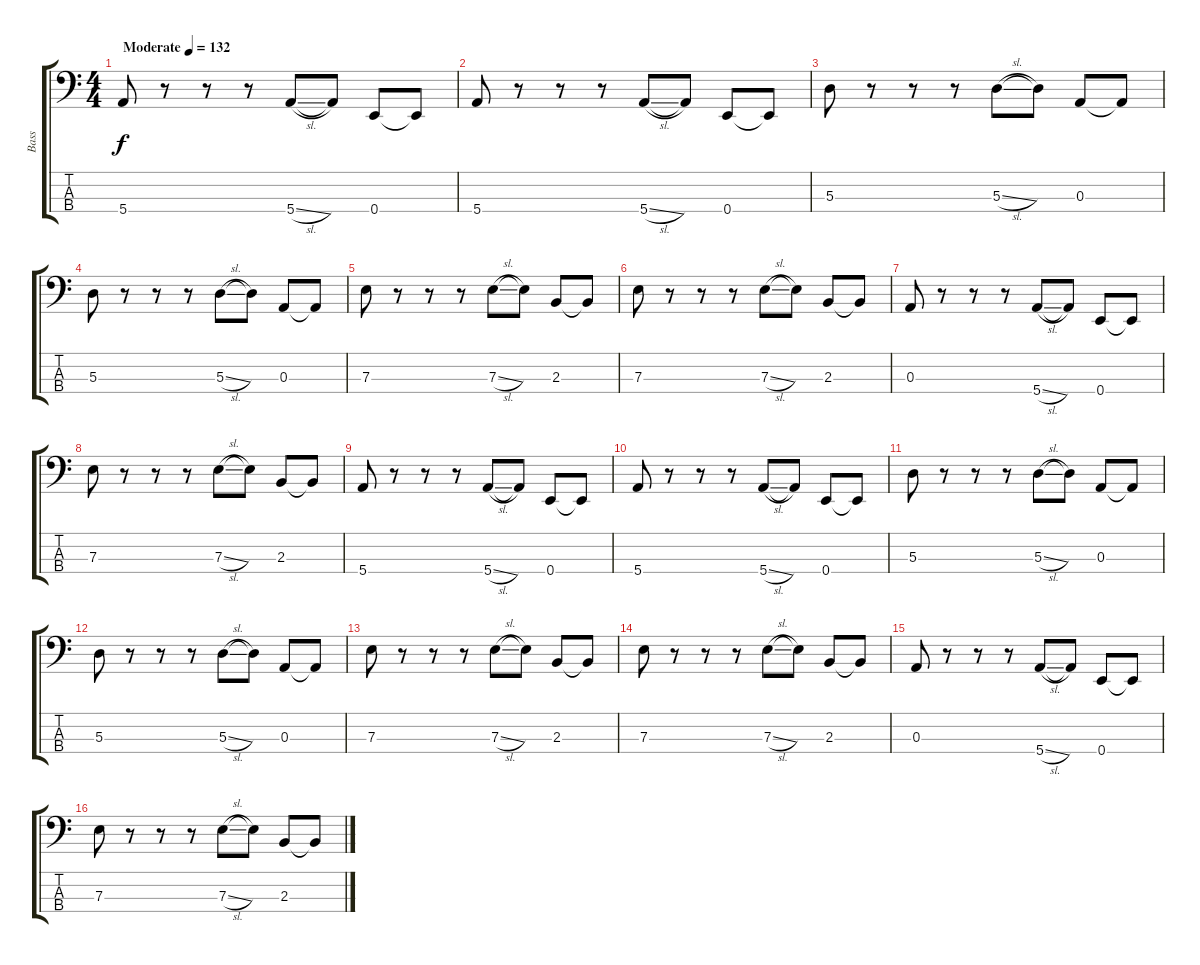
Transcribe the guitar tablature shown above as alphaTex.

\track ("Bass" "Bass") {instrument electricbassfinger}
\staff {score tabs}
\tuning (G2 D2 A1 E1) {hide}
\ts (4 4)
\tempo (132 "Moderate")
\clef f4
\ks c
5.4.8{dy f instrument electricbassfinger} r.8 r.8 r.8 5.4{sl}.8 5.4{t}.8 0.4.8 0.4{t}.8 |
5.4.8 r.8 r.8 r.8 5.4{sl}.8 5.4{t}.8 0.4.8 0.4{t}.8 |
5.3.8 r.8 r.8 r.8 5.3{sl}.8 5.3{t}.8 0.3.8 0.3{t}.8 |
5.3.8 r.8 r.8 r.8 5.3{sl}.8 5.3{t}.8 0.3.8 0.3{t}.8 |
7.3.8 r.8 r.8 r.8 7.3{sl}.8 7.3{t}.8 2.3.8 2.3{t}.8 |
7.3.8 r.8 r.8 r.8 7.3{sl}.8 7.3{t}.8 2.3.8 2.3{t}.8 |
0.3.8 r.8 r.8 r.8 5.4{sl}.8 5.4{t}.8 0.4.8 0.4{t}.8 |
7.3.8 r.8 r.8 r.8 7.3{sl}.8 7.3{t}.8 2.3.8 2.3{t}.8 |
5.4.8 r.8 r.8 r.8 5.4{sl}.8 5.4{t}.8 0.4.8 0.4{t}.8 |
5.4.8 r.8 r.8 r.8 5.4{sl}.8 5.4{t}.8 0.4.8 0.4{t}.8 |
5.3.8 r.8 r.8 r.8 5.3{sl}.8 5.3{t}.8 0.3.8 0.3{t}.8 |
5.3.8 r.8 r.8 r.8 5.3{sl}.8 5.3{t}.8 0.3.8 0.3{t}.8 |
7.3.8 r.8 r.8 r.8 7.3{sl}.8 7.3{t}.8 2.3.8 2.3{t}.8 |
7.3.8 r.8 r.8 r.8 7.3{sl}.8 7.3{t}.8 2.3.8 2.3{t}.8 |
0.3.8 r.8 r.8 r.8 5.4{sl}.8 5.4{t}.8 0.4.8 0.4{t}.8 |
7.3.8 r.8 r.8 r.8 7.3{sl}.8 7.3{t}.8 2.3.8 2.3{t}.8
